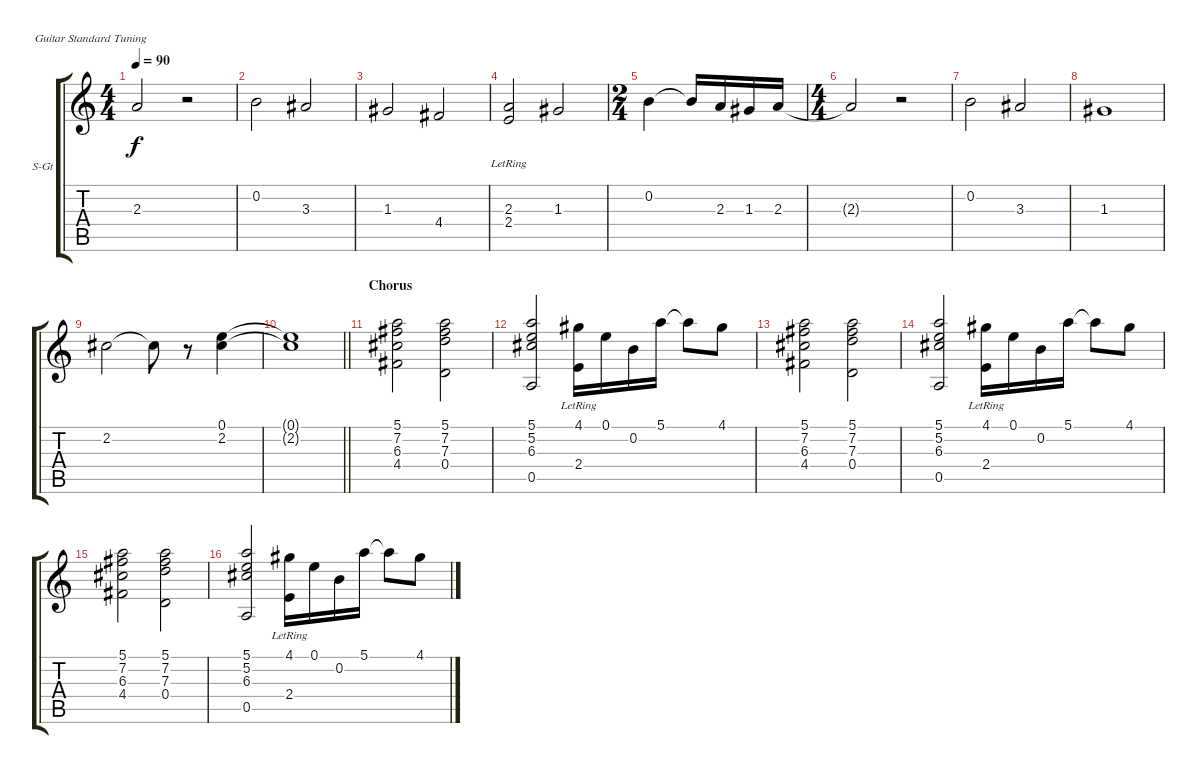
\bracketExtendMode groupsimilarinstruments
\firstSystemTrackNameOrientation horizontal
\otherSystemsTrackNameOrientation horizontal
\track ("Synth 3" "S-Gt") {multiBarRest instrument synthbrass2}
\staff {score tabs}
\tuning (E4 B3 G3 D3 A2 E2)
\displaytranspose 12
\ts (4 4)
\beaming (8 2 2 2 2)
\tempo 90
\clef g2
\ks c
2.3{t}.2{dy f} r.2 |
0.2.2 3.3.2 |
1.3.2 4.4.2 |
(2.3 2.4{lr}).2 1.3.2 |
\ts (2 4)
\beaming (8 2 2)
0.2.4 0.2{t}.16 2.3.16 1.3.16 2.3.16 |
\ts (4 4)
\beaming (8 2 2 2 2)
2.3{t}.2 r.2 |
0.2.2 3.3.2 |
1.3.1 |
2.2.2 2.2{t}.8 r.8 (0.1 2.2).4 |
\barLineRight lightlight
(0.1{t} 2.2{t}).1 |
\section ("" "Chorus")
(5.1 7.2 6.3 4.4).2 (5.1 7.2 7.3 0.4).2 |
(5.1 5.2 6.3 0.5).2 (4.1 2.4{lr}).16 0.1.16 0.2.16 5.1.16 5.1{t}.8 4.1.8 |
(5.1 7.2 6.3 4.4).2 (5.1 7.2 7.3 0.4).2 |
(5.1 5.2 6.3 0.5).2 (4.1 2.4{lr}).16 0.1.16 0.2.16 5.1.16 5.1{t}.8 4.1.8 |
(5.1 7.2 6.3 4.4).2 (5.1 7.2 7.3 0.4).2 |
(5.1 5.2 6.3 0.5).2 (4.1 2.4{lr}).16 0.1.16 0.2.16 5.1.16 5.1{t}.8 4.1.8
